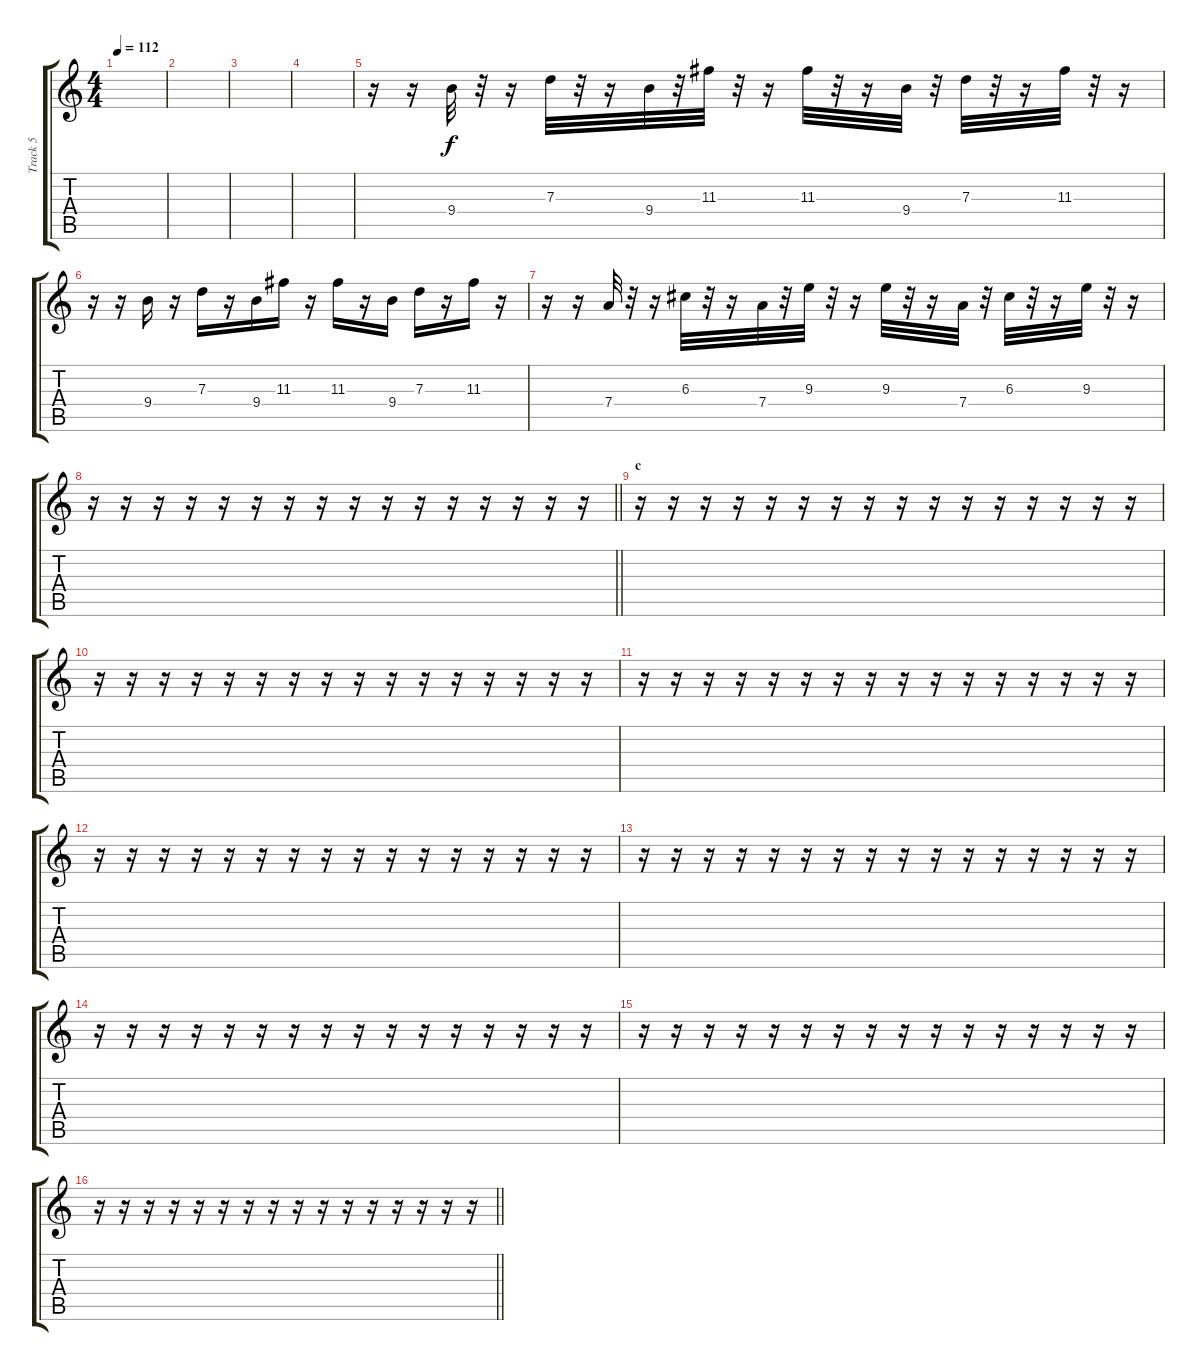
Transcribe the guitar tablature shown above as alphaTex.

\track ("Track 5" "Track 5") {instrument acousticguitarsteel}
\staff {score tabs}
\tuning (E4 B3 G3 D3 A2 E2) {hide}
\ts (4 4)
\tempo 112
\clef g2
\ks c
|
|
|
|
r.16 r.16 9.4.32 r.32 r.16 7.3.32 r.32 r.16 9.4.32 r.32 11.3.32 r.32 r.16 11.3.32 r.32 r.16 9.4.32 r.32 7.3.32 r.32 r.16 11.3.32 r.32 r.16 |
r.16 r.16 9.4.16 r.16 7.3.16 r.16 9.4.16 11.3.16 r.16 11.3.16 r.16 9.4.16 7.3.16 r.16 11.3.16 r.16 |
r.16 r.16 7.4.32 r.32 r.16 6.3.32 r.32 r.16 7.4.32 r.32 9.3.32 r.32 r.16 9.3.32 r.32 r.16 7.4.32 r.32 6.3.32 r.32 r.16 9.3.32 r.32 r.16 |
\barLineRight lightlight
r.16 r.16 r.16 r.16 r.16 r.16 r.16 r.16 r.16 r.16 r.16 r.16 r.16 r.16 r.16 r.16 |
\section ("" "c")
r.16 r.16 r.16 r.16 r.16 r.16 r.16 r.16 r.16 r.16 r.16 r.16 r.16 r.16 r.16 r.16 |
r.16 r.16 r.16 r.16 r.16 r.16 r.16 r.16 r.16 r.16 r.16 r.16 r.16 r.16 r.16 r.16 |
r.16 r.16 r.16 r.16 r.16 r.16 r.16 r.16 r.16 r.16 r.16 r.16 r.16 r.16 r.16 r.16 |
r.16 r.16 r.16 r.16 r.16 r.16 r.16 r.16 r.16 r.16 r.16 r.16 r.16 r.16 r.16 r.16 |
r.16 r.16 r.16 r.16 r.16 r.16 r.16 r.16 r.16 r.16 r.16 r.16 r.16 r.16 r.16 r.16 |
r.16 r.16 r.16 r.16 r.16 r.16 r.16 r.16 r.16 r.16 r.16 r.16 r.16 r.16 r.16 r.16 |
r.16 r.16 r.16 r.16 r.16 r.16 r.16 r.16 r.16 r.16 r.16 r.16 r.16 r.16 r.16 r.16 |
\barLineRight lightlight
r.16 r.16 r.16 r.16 r.16 r.16 r.16 r.16 r.16 r.16 r.16 r.16 r.16 r.16 r.16 r.16
